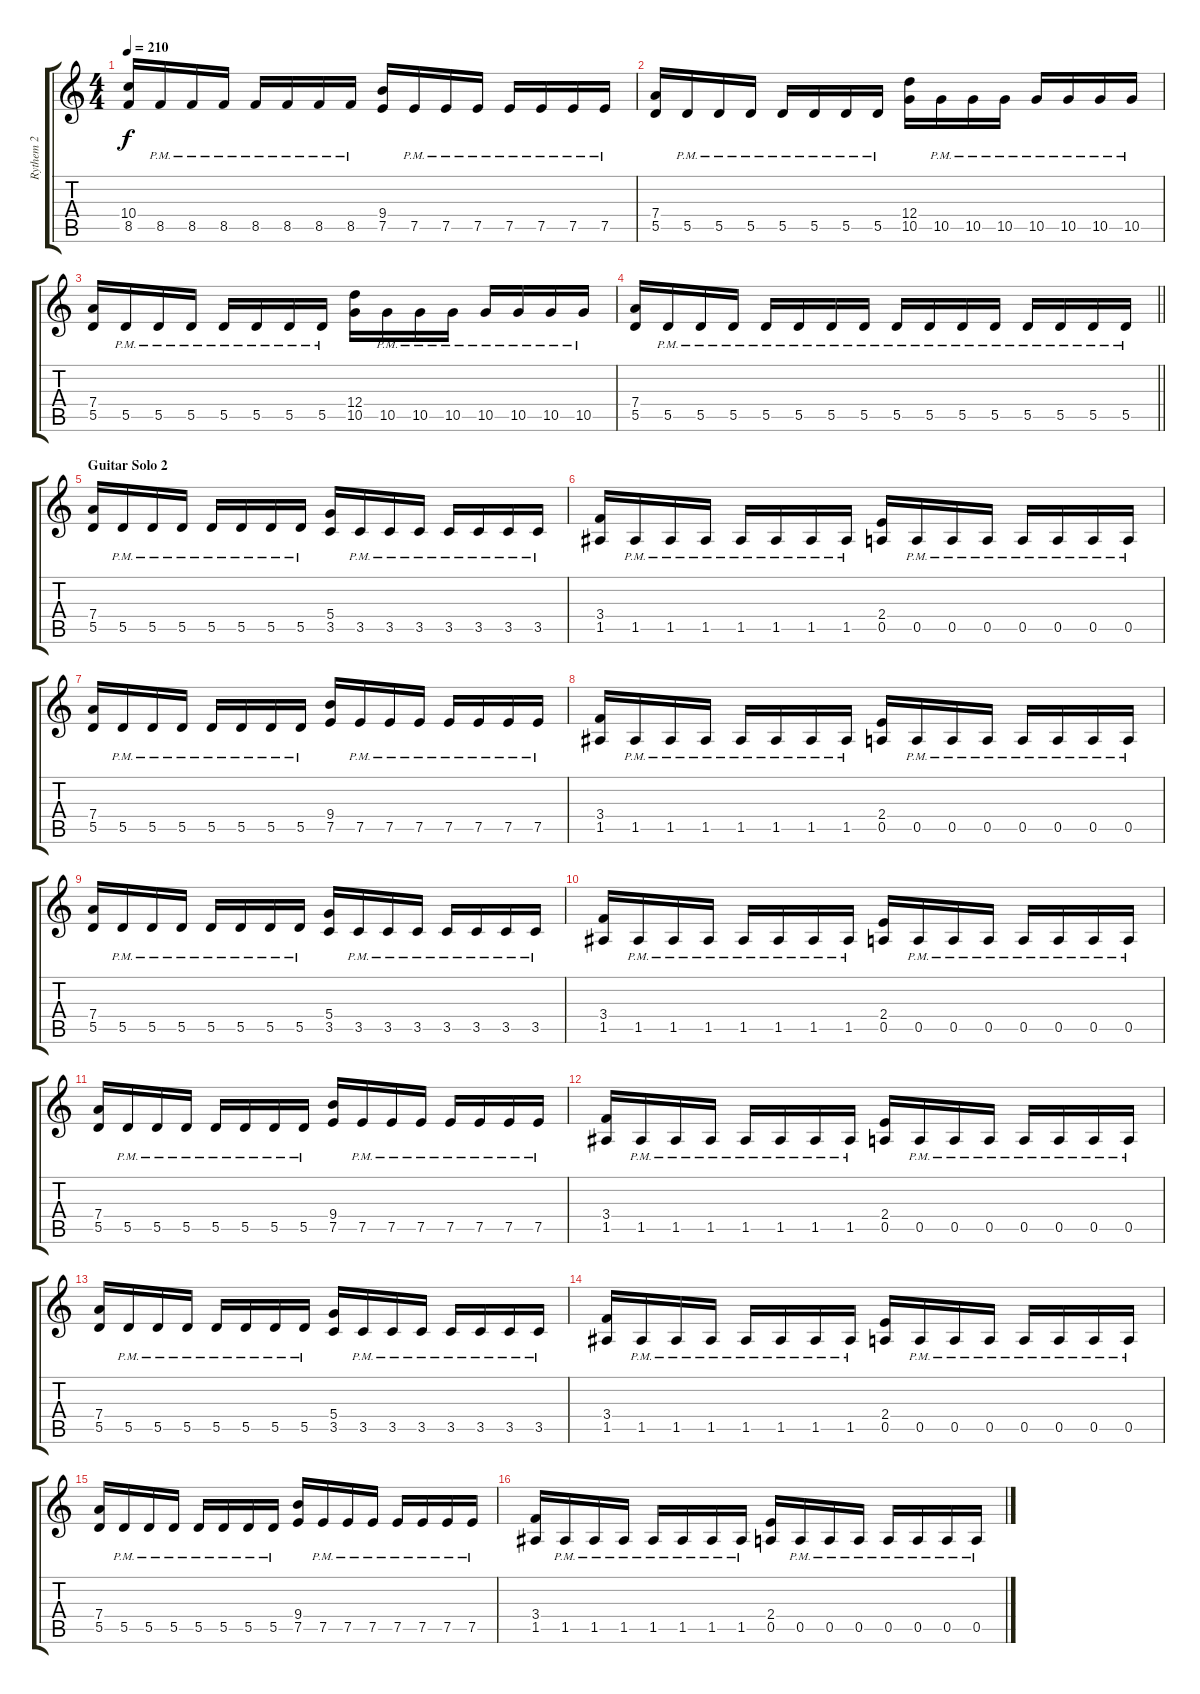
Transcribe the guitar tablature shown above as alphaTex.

\track ("Rythem 2" "Rythem 2") {instrument overdrivenguitar}
\staff {score tabs}
\tuning (E4 B3 G3 D3 A2 D2) {hide}
\ts (4 4)
\tempo 210
\clef g2
\ks c
(10.4 8.5).16{dy f} 8.5{pm}.16 8.5{pm}.16 8.5{pm}.16 8.5{pm}.16 8.5{pm}.16 8.5{pm}.16 8.5{pm}.16 (9.4 7.5).16 7.5{pm}.16 7.5{pm}.16 7.5{pm}.16 7.5{pm}.16 7.5{pm}.16 7.5{pm}.16 7.5{pm}.16 |
(7.4 5.5).16 5.5{pm}.16 5.5{pm}.16 5.5{pm}.16 5.5{pm}.16 5.5{pm}.16 5.5{pm}.16 5.5{pm}.16 (12.4 10.5).16 10.5{pm}.16 10.5{pm}.16 10.5{pm}.16 10.5{pm}.16 10.5{pm}.16 10.5{pm}.16 10.5{pm}.16 |
(7.4 5.5).16 5.5{pm}.16 5.5{pm}.16 5.5{pm}.16 5.5{pm}.16 5.5{pm}.16 5.5{pm}.16 5.5{pm}.16 (12.4 10.5).16 10.5{pm}.16 10.5{pm}.16 10.5{pm}.16 10.5{pm}.16 10.5{pm}.16 10.5{pm}.16 10.5{pm}.16 |
\barLineRight lightlight
(7.4 5.5).16 5.5{pm}.16 5.5{pm}.16 5.5{pm}.16 5.5{pm}.16 5.5{pm}.16 5.5{pm}.16 5.5{pm}.16 5.5{pm}.16 5.5{pm}.16 5.5{pm}.16 5.5{pm}.16 5.5{pm}.16 5.5{pm}.16 5.5{pm}.16 5.5{pm}.16 |
\section ("" "Guitar Solo 2")
(7.4 5.5).16 5.5{pm}.16 5.5{pm}.16 5.5{pm}.16 5.5{pm}.16 5.5{pm}.16 5.5{pm}.16 5.5{pm}.16 (5.4 3.5).16 3.5{pm}.16 3.5{pm}.16 3.5{pm}.16 3.5{pm}.16 3.5{pm}.16 3.5{pm}.16 3.5{pm}.16 |
(3.4 1.5).16 1.5{pm}.16 1.5{pm}.16 1.5{pm}.16 1.5{pm}.16 1.5{pm}.16 1.5{pm}.16 1.5{pm}.16 (2.4 0.5).16 0.5{pm}.16 0.5{pm}.16 0.5{pm}.16 0.5{pm}.16 0.5{pm}.16 0.5{pm}.16 0.5{pm}.16 |
(7.4 5.5).16 5.5{pm}.16 5.5{pm}.16 5.5{pm}.16 5.5{pm}.16 5.5{pm}.16 5.5{pm}.16 5.5{pm}.16 (9.4 7.5).16 7.5{pm}.16 7.5{pm}.16 7.5{pm}.16 7.5{pm}.16 7.5{pm}.16 7.5{pm}.16 7.5{pm}.16 |
(3.4 1.5).16 1.5{pm}.16 1.5{pm}.16 1.5{pm}.16 1.5{pm}.16 1.5{pm}.16 1.5{pm}.16 1.5{pm}.16 (2.4 0.5).16 0.5{pm}.16 0.5{pm}.16 0.5{pm}.16 0.5{pm}.16 0.5{pm}.16 0.5{pm}.16 0.5{pm}.16 |
(7.4 5.5).16 5.5{pm}.16 5.5{pm}.16 5.5{pm}.16 5.5{pm}.16 5.5{pm}.16 5.5{pm}.16 5.5{pm}.16 (5.4 3.5).16 3.5{pm}.16 3.5{pm}.16 3.5{pm}.16 3.5{pm}.16 3.5{pm}.16 3.5{pm}.16 3.5{pm}.16 |
(3.4 1.5).16 1.5{pm}.16 1.5{pm}.16 1.5{pm}.16 1.5{pm}.16 1.5{pm}.16 1.5{pm}.16 1.5{pm}.16 (2.4 0.5).16 0.5{pm}.16 0.5{pm}.16 0.5{pm}.16 0.5{pm}.16 0.5{pm}.16 0.5{pm}.16 0.5{pm}.16 |
(7.4 5.5).16 5.5{pm}.16 5.5{pm}.16 5.5{pm}.16 5.5{pm}.16 5.5{pm}.16 5.5{pm}.16 5.5{pm}.16 (9.4 7.5).16 7.5{pm}.16 7.5{pm}.16 7.5{pm}.16 7.5{pm}.16 7.5{pm}.16 7.5{pm}.16 7.5{pm}.16 |
(3.4 1.5).16 1.5{pm}.16 1.5{pm}.16 1.5{pm}.16 1.5{pm}.16 1.5{pm}.16 1.5{pm}.16 1.5{pm}.16 (2.4 0.5).16 0.5{pm}.16 0.5{pm}.16 0.5{pm}.16 0.5{pm}.16 0.5{pm}.16 0.5{pm}.16 0.5{pm}.16 |
(7.4 5.5).16 5.5{pm}.16 5.5{pm}.16 5.5{pm}.16 5.5{pm}.16 5.5{pm}.16 5.5{pm}.16 5.5{pm}.16 (5.4 3.5).16 3.5{pm}.16 3.5{pm}.16 3.5{pm}.16 3.5{pm}.16 3.5{pm}.16 3.5{pm}.16 3.5{pm}.16 |
(3.4 1.5).16 1.5{pm}.16 1.5{pm}.16 1.5{pm}.16 1.5{pm}.16 1.5{pm}.16 1.5{pm}.16 1.5{pm}.16 (2.4 0.5).16 0.5{pm}.16 0.5{pm}.16 0.5{pm}.16 0.5{pm}.16 0.5{pm}.16 0.5{pm}.16 0.5{pm}.16 |
(7.4 5.5).16 5.5{pm}.16 5.5{pm}.16 5.5{pm}.16 5.5{pm}.16 5.5{pm}.16 5.5{pm}.16 5.5{pm}.16 (9.4 7.5).16 7.5{pm}.16 7.5{pm}.16 7.5{pm}.16 7.5{pm}.16 7.5{pm}.16 7.5{pm}.16 7.5{pm}.16 |
(3.4 1.5).16 1.5{pm}.16 1.5{pm}.16 1.5{pm}.16 1.5{pm}.16 1.5{pm}.16 1.5{pm}.16 1.5{pm}.16 (2.4 0.5).16 0.5{pm}.16 0.5{pm}.16 0.5{pm}.16 0.5{pm}.16 0.5{pm}.16 0.5{pm}.16 0.5{pm}.16
